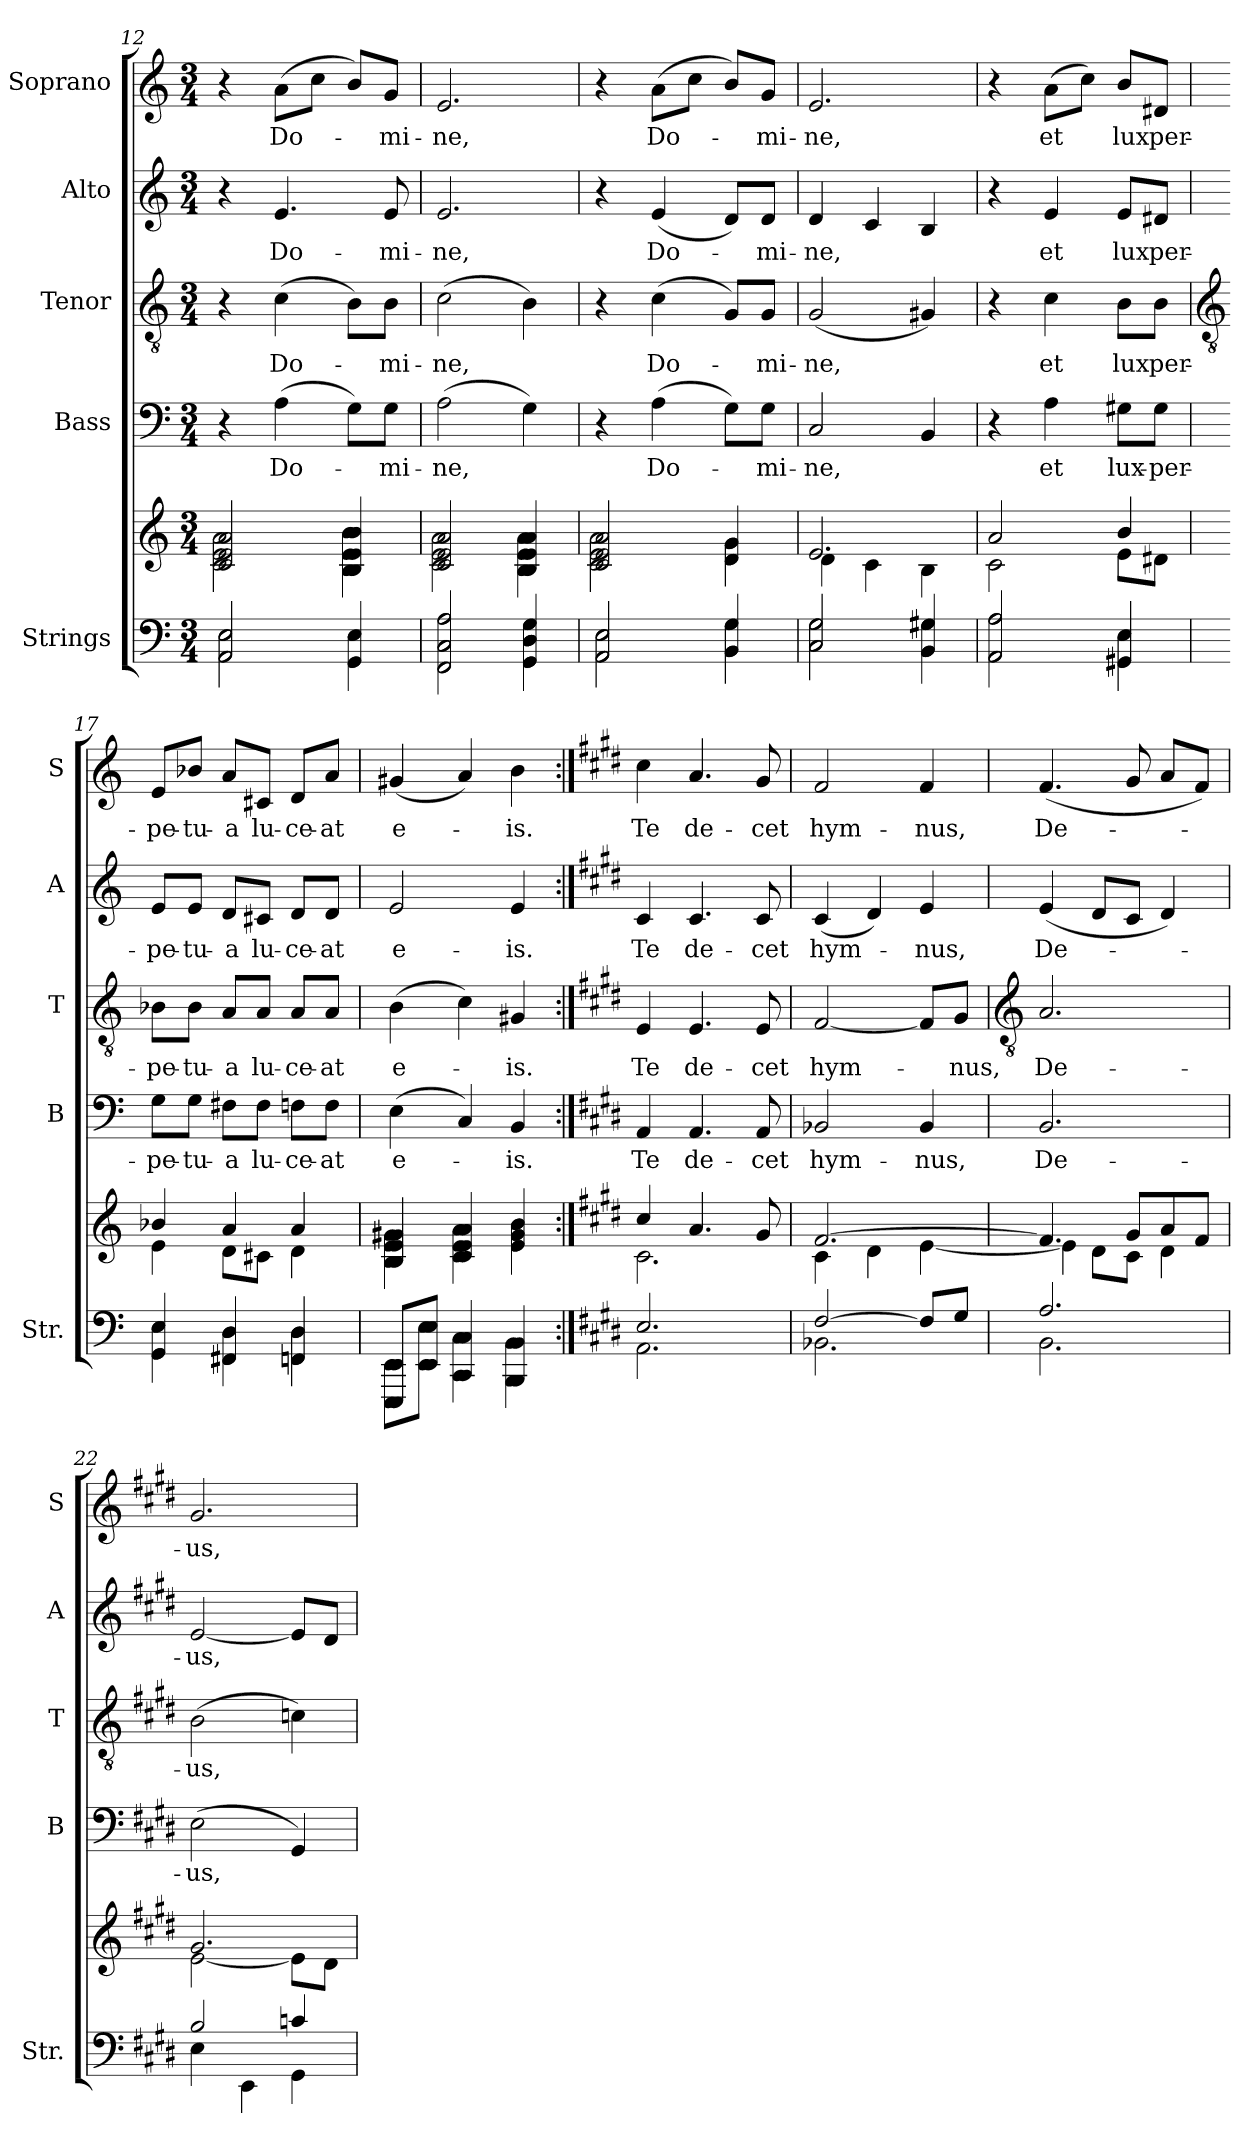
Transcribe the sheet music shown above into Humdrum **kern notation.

**kern	**kern	**kern	**text	**kern	**text	**kern	**text	**kern	**text
*part5	*part5	*part4	*part4	*part3	*part3	*part2	*part2	*part1	*part1
*staff6	*staff5	*staff4	*staff4	*staff3	*staff3	*staff2	*staff2	*staff1	*staff1
*I"Strings	*	*I"Bass	*	*I"Tenor	*	*I"Alto	*	*I"Soprano	*
*I'Str.	*	*I'B	*	*I'T	*	*I'A	*	*I'S	*
!!LO:LB:g=z
*clefF4	*clefG2	*clefF4	*	*clefGv2	*	*clefG2	*	*clefG2	*
*k[]	*k[]	*k[]	*	*k[]	*	*k[]	*	*k[]	*
*C:	*C:	*C:	*	*C:	*	*C:	*	*C:	*
*M3/4	*M3/4	*M3/4	*	*M3/4	*	*M3/4	*	*M3/4	*
=12	=12	=12	=12	=12	=12	=12	=12	=12	=12
*^	*^	*	*	*	*	*	*	*	*
2AA/ 2E/	2AA\ 2E\	2c/ 2e/ 2a/	2c\ 2e\ 2a\	4r	.	4r	.	4r	.	4r	.
!	!	!	!	!	!LO:LY:b	!	!LO:LY:b	!	!LO:LY:b	!	!LO:LY:b
.	.	.	.	(>4A	Do-	(>4c	Do-	4.e	Do-	(>8aL	Do-
.	.	.	.	.	.	.	.	.	.	8ccJ	.
4GG/ 4E/	4GG\ 4E\	4B/ 4e/ 4b/	4B\ 4e\ 4b\	8GL)	.	8BL)	.	.	.	8bL)	.
!	!	!	!	!	!LO:LY:b	!	!LO:LY:b	!	!LO:LY:b	!	!LO:LY:b
.	.	.	.	8GJ	-mi-	8BJ	-mi-	8e	-mi-	8gJ	-mi-
=13	=13	=13	=13	=13	=13	=13	=13	=13	=13	=13	=13
!	!	!	!	!	!LO:LY:b	!	!LO:LY:b	!	!LO:LY:b	!	!LO:LY:b
2FF/ 2C/ 2A/	2FF\ 2C\ 2A\	2c/ 2e/ 2a/	2c\ 2e\ 2a\	(>2A	-ne,	(>2c	-ne,	2.e	-ne,	2.e	-ne,
4GG/ 4D/ 4G/	4GG\ 4D\ 4G\	4B/ 4e/ 4a/	4B\ 4e\ 4a\	4G)	.	4B)	.	.	.	.	.
=14	=14	=14	=14	=14	=14	=14	=14	=14	=14	=14	=14
2AA/ 2E/	2AA\ 2E\	2c/ 2e/ 2a/	2c\ 2e\ 2a\	4r	.	4r	.	4r	.	4r	.
!	!	!	!	!	!LO:LY:b	!	!LO:LY:b	!	!LO:LY:b	!	!LO:LY:b
.	.	.	.	(>4A	Do-	(>4c	Do-	(<4e	Do-	(>8aL	Do-
.	.	.	.	.	.	.	.	.	.	8ccJ	.
4BB/ 4G/	4BB\ 4G\	4d/ 4g/	4d\ 4g\	8GL)	.	8GL)	.	8dL)	.	8bL)	.
!	!	!	!	!	!LO:LY:b	!	!LO:LY:b	!	!LO:LY:b	!	!LO:LY:b
.	.	.	.	8GJ	-mi-	8GJ	-mi-	8dJ	-mi-	8gJ	-mi-
=15	=15	=15	=15	=15	=15	=15	=15	=15	=15	=15	=15
!	!	!	!	!	!LO:LY:b	!	!LO:LY:b	!	!LO:LY:b	!	!LO:LY:b
2C/ 2G/	2C\ 2G\	2.e/	4d\	2C	-ne,	(<2G	-ne,	4d	-ne,	2.e	-ne,
.	.	.	4c\	.	.	.	.	4c	.	.	.
4BB/ 4G#X/	4BB\ 4G#X\	.	4B\	4BB	.	4G#X)	.	4B	.	.	.
=16	=16	=16	=16	=16	=16	=16	=16	=16	=16	=16	=16
2AA/ 2A/	2AA\ 2A\	2a/	2c\	4r	.	4r	.	4r	.	4r	.
!	!	!	!	!	!LO:LY:b	!	!LO:LY:b	!	!LO:LY:b	!	!LO:LY:b
.	.	.	.	4A	et	4c	et	4e	et	(>8aL	et
.	.	.	.	.	.	.	.	.	.	8ccJ)	.
!	!	!	!	!	!LO:LY:b	!	!LO:LY:b	!	!LO:LY:b	!	!LO:LY:b
4GG#X/ 4E/	4GG#X\ 4E\	4b/	8e\L	8G#XL	lux-	8BL	lux	8eL	lux	8bL	lux
!	!	!	!	!	!LO:LY:b	!	!LO:LY:b	!	!LO:LY:b	!	!LO:LY:b
.	.	.	8d#X\J	8G#J	-per-	8BJ	per-	8d#XJ	per-	8d#XJ	per-
!!LO:LB:g=z
=17	=17	=17	=17	=17	=17	=17	=17	=17	=17	=17	=17
*	*	*	*	*	*	*clefGv2	*	*	*	*	*
!	!	!	!	!	!LO:LY:b	!	!LO:LY:b	!	!LO:LY:b	!	!LO:LY:b
4GG/ 4E/	4GG\ 4E\	4b-X/	4e\	8GL	-pe-	8B-XL	-pe-	8eL	-pe-	8eL	-pe-
!	!	!	!	!	!LO:LY:b	!	!LO:LY:b	!	!LO:LY:b	!	!LO:LY:b
.	.	.	.	8GJ	-tu-	8B-J	-tu-	8eJ	-tu-	8b-XJ	-tu-
!	!	!	!	!	!LO:LY:b	!	!LO:LY:b	!	!LO:LY:b	!	!LO:LY:b
4FF#X/ 4D/	4FF#X\ 4D\	4a/	8d\L	8F#XL	-a	8AL	-a	8dL	-a	8aL	-a
!	!	!	!	!	!LO:LY:b	!	!LO:LY:b	!	!LO:LY:b	!	!LO:LY:b
.	.	.	8c#X\J	8F#J	lu-	8AJ	lu-	8c#XJ	lu-	8c#XJ	lu-
!	!	!	!	!	!LO:LY:b	!	!LO:LY:b	!	!LO:LY:b	!	!LO:LY:b
4FFn/ 4D/	4FFn\ 4D\	4a/	4d\	8FnL	-ce-	8AL	-ce-	8dL	-ce-	8dL	-ce-
!	!	!	!	!	!LO:LY:b	!	!LO:LY:b	!	!LO:LY:b	!	!LO:LY:b
.	.	.	.	8FJ	-at	8AJ	-at	8dJ	-at	8aJ	-at
=18	=18	=18	=18	=18	=18	=18	=18	=18	=18	=18	=18
!	!	!	!	!	!LO:LY:b	!	!LO:LY:b	!	!LO:LY:b	!	!LO:LY:b
8EEE/ 8EE/L	8EEE\ 8EE\L	4B/ 4e/ 4g#X/	4B\ 4e\ 4g#X\	(>4E	e-	(>4B	e-	2e	e-	(<4g#X	e-
8EE/ 8E/J	8EE\ 8E\J	.	.	.	.	.	.	.	.	.	.
4CC/ 4C/	4CC\ 4C\	4c/ 4e/ 4a/	4c\ 4e\ 4a\	4C)	.	4c)	.	.	.	4a)	.
!	!	!	!	!	!LO:LY:b	!	!LO:LY:b	!	!LO:LY:b	!	!LO:LY:b
4BBB/ 4BB/	4BBB\ 4BB\	4e/ 4g#/ 4b/	4e\ 4g#\ 4b\	4BB	-is.	4G#X	-is.	4e	-is.	4b	-is.
=19:|!	=19:|!	=19:|!	=19:|!	=19:|!	=19:|!	=19:|!	=19:|!	=19:|!	=19:|!	=19:|!	=19:|!
*k[f#c#g#d#]	*	*k[f#c#g#d#]	*	*k[f#c#g#d#]	*	*k[f#c#g#d#]	*	*k[f#c#g#d#]	*	*k[f#c#g#d#]	*
*E:	*	*E:	*	*E:	*	*E:	*	*E:	*	*E:	*
!	!	!	!	!	!LO:LY:b	!	!LO:LY:b	!	!LO:LY:b	!	!LO:LY:b
2.E/	2.AA\	4cc#/	2.c#\	4AA	Te	4E	Te	4c#	Te	4cc#	Te
!	!	!	!	!	!LO:LY:b	!	!LO:LY:b	!	!LO:LY:b	!	!LO:LY:b
.	.	4.a/	.	4.AA	de-	4.E	de-	4.c#	de-	4.a	de-
!	!	!	!	!	!LO:LY:b	!	!LO:LY:b	!	!LO:LY:b	!	!LO:LY:b
.	.	8g#/	.	8AA	-cet	8E	-cet	8c#	-cet	8g#	-cet
=20	=20	=20	=20	=20	=20	=20	=20	=20	=20	=20	=20
!	!	!	!	!	!LO:LY:b	!	!LO:LY:b	!	!LO:LY:b	!	!LO:LY:b
[2F#/	2.BB-X\	[2.f#/	4c#\	2BB-X	hym-	[2F#	hym-	(<4c#	hym-	2f#	hym-
.	.	.	4d#\	.	.	.	.	4d#)	.	.	.
!	!	!	!	!	!LO:LY:b	!	!	!	!LO:LY:b	!	!LO:LY:b
8F#/L]	.	.	[4e\	4BB-	-nus,	8F#L]	.	4e	-nus,	4f#	-nus,
!	!	!	!	!	!	!	!LO:LY:b	!	!	!	!
8G#/J	.	.	.	.	.	8G#J	-nus,	.	.	.	.
!!LO:LB:g=z
=21	=21	=21	=21	=21	=21	=21	=21	=21	=21	=21	=21
*	*	*	*	*	*	*clefGv2	*	*	*	*	*
!	!	!	!	!	!LO:LY:b	!	!LO:LY:b	!	!LO:LY:b	!	!LO:LY:b
2.A/	2.BB\	4.f#/]	4e\]	2.BB	De-	2.A	De-	(<4e	De-	(<4.f#	De-
.	.	.	8d#\L	.	.	.	.	8d#L	.	.	.
.	.	8g#/L	8c#\J	.	.	.	.	8c#J	.	8g#	.
.	.	8a/	4d#\	.	.	.	.	4d#)	.	8aL	.
.	.	8f#/J	.	.	.	.	.	.	.	8f#J)	.
=22	=22	=22	=22	=22	=22	=22	=22	=22	=22	=22	=22
!	!	!	!	!	!LO:LY:b	!	!LO:LY:b	!	!LO:LY:b	!	!LO:LY:b
2B/	4E\	2.g#/	[2e\	(>2E	-us,	(>2B	-us,	[2e	-us,	2.g#	-us,
.	4EE\	.	.	.	.	.	.	.	.	.	.
4cn/	4GG#\	.	8e\L]	4GG#)	.	4cn)	.	8eL]	.	.	.
.	.	.	8d#\J	.	.	.	.	8d#J	.	.	.
*v	*v	*	*	*	*	*	*	*	*	*	*
*	*v	*v	*	*	*	*	*	*	*	*
=	=	=	=	=	=	=	=	=	=
*-	*-	*-	*-	*-	*-	*-	*-	*-	*-
